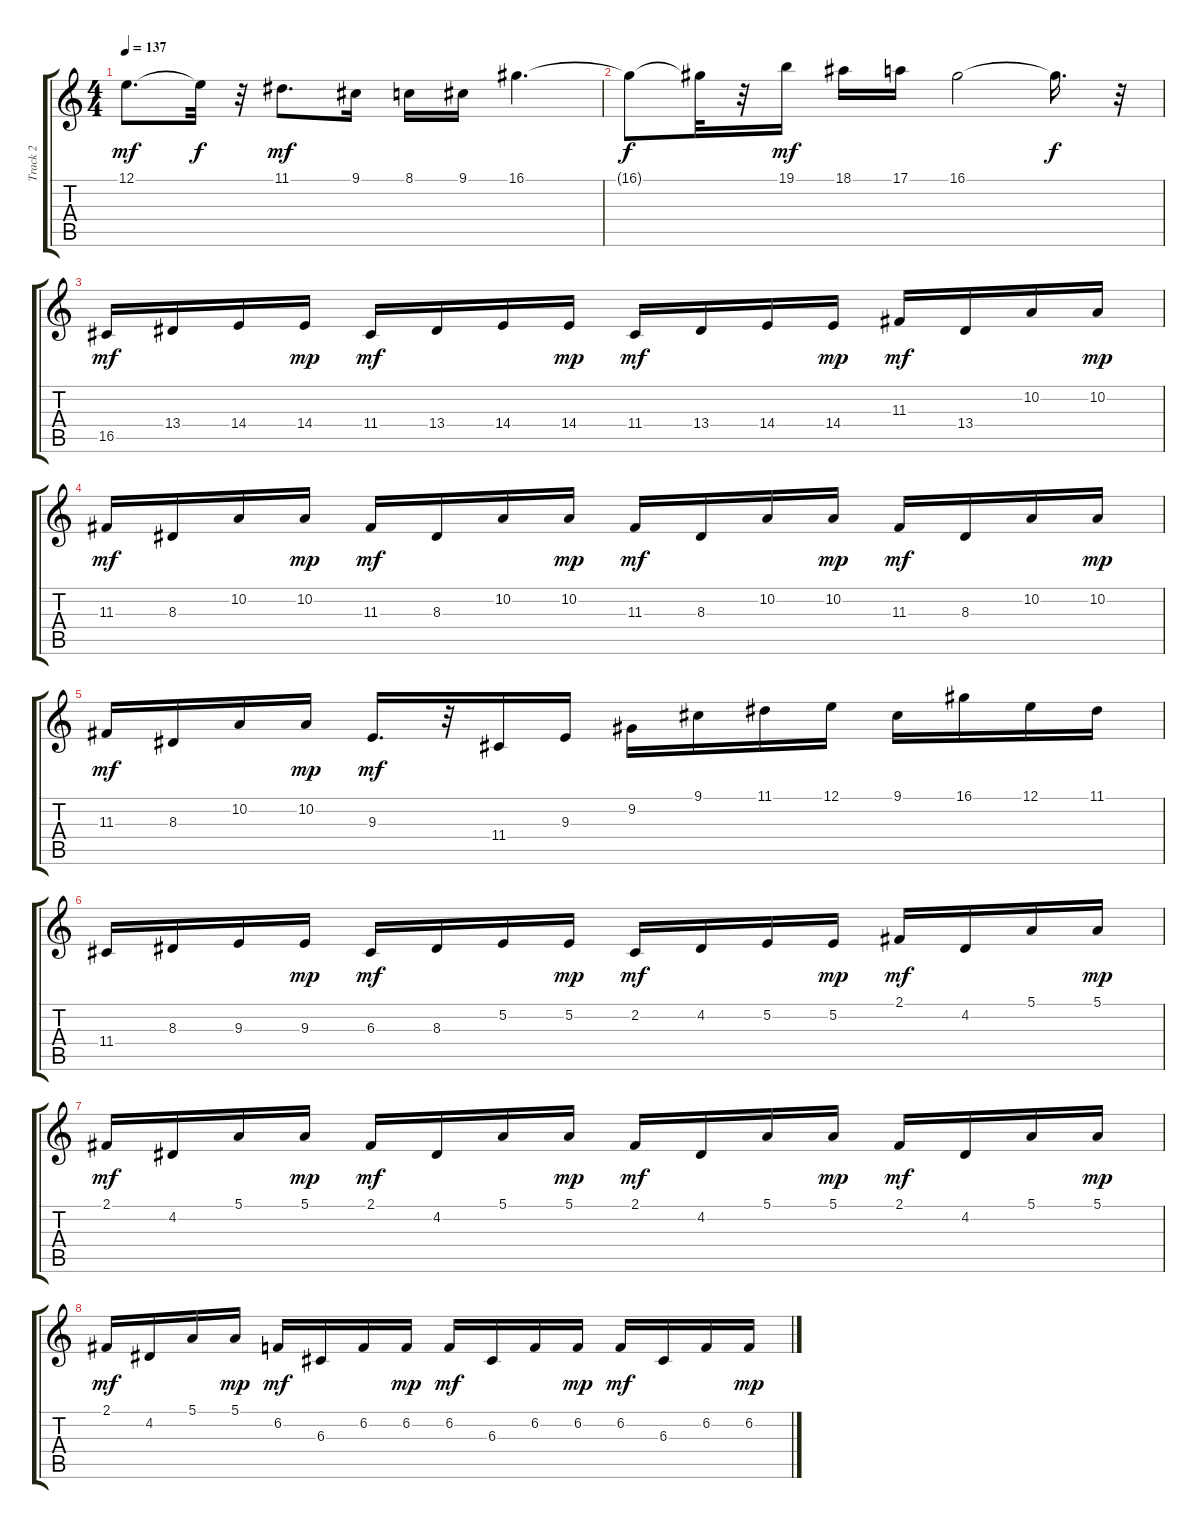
\track ("Track 2" "Track 2") {instrument frenchhorn}
\staff {score tabs}
\tuning (E4 B3 G3 D3 A2 E2) {hide}
\ts (4 4)
\tempo 137
\clef g2
\ks c
12.1.8{d dy mf} 12.1{t}.32{dy f} r.32 11.1.8{d dy mf} 9.1.16 8.1.16 9.1.16 16.1.4{d} |
16.1{t}.8{dy f} 16.1{t}.32 r.32 19.1.16{dy mf} 18.1.16 17.1.16 16.1.2 16.1{t}.16{d dy f} r.32 |
16.5.16{dy mf instrument violin} 13.4.16 14.4.16 14.4.16{dy mp} 11.4.16{dy mf} 13.4.16 14.4.16 14.4.16{dy mp} 11.4.16{dy mf} 13.4.16 14.4.16 14.4.16{dy mp} 11.3.16{dy mf} 13.4.16 10.2.16 10.2.16{dy mp} |
11.3.16{dy mf} 8.3.16 10.2.16 10.2.16{dy mp} 11.3.16{dy mf} 8.3.16 10.2.16 10.2.16{dy mp} 11.3.16{dy mf} 8.3.16 10.2.16 10.2.16{dy mp} 11.3.16{dy mf} 8.3.16 10.2.16 10.2.16{dy mp} |
11.3.16{dy mf} 8.3.16 10.2.16 10.2.16{dy mp} 9.3.16{d dy mf} r.32 11.4.16 9.3.16 9.2.16 9.1.16 11.1.16 12.1.16 9.1.16 16.1.16 12.1.16 11.1.16 |
11.4.16 8.3.16 9.3.16 9.3.16{dy mp} 6.3.16{dy mf} 8.3.16 5.2.16 5.2.16{dy mp} 2.2.16{dy mf} 4.2.16 5.2.16 5.2.16{dy mp} 2.1.16{dy mf} 4.2.16 5.1.16 5.1.16{dy mp} |
2.1.16{dy mf} 4.2.16 5.1.16 5.1.16{dy mp} 2.1.16{dy mf} 4.2.16 5.1.16 5.1.16{dy mp} 2.1.16{dy mf} 4.2.16 5.1.16 5.1.16{dy mp} 2.1.16{dy mf} 4.2.16 5.1.16 5.1.16{dy mp} |
2.1.16{dy mf} 4.2.16 5.1.16 5.1.16{dy mp} 6.2.16{dy mf} 6.3.16 6.2.16 6.2.16{dy mp} 6.2.16{dy mf} 6.3.16 6.2.16 6.2.16{dy mp} 6.2.16{dy mf} 6.3.16 6.2.16 6.2.16{dy mp}
